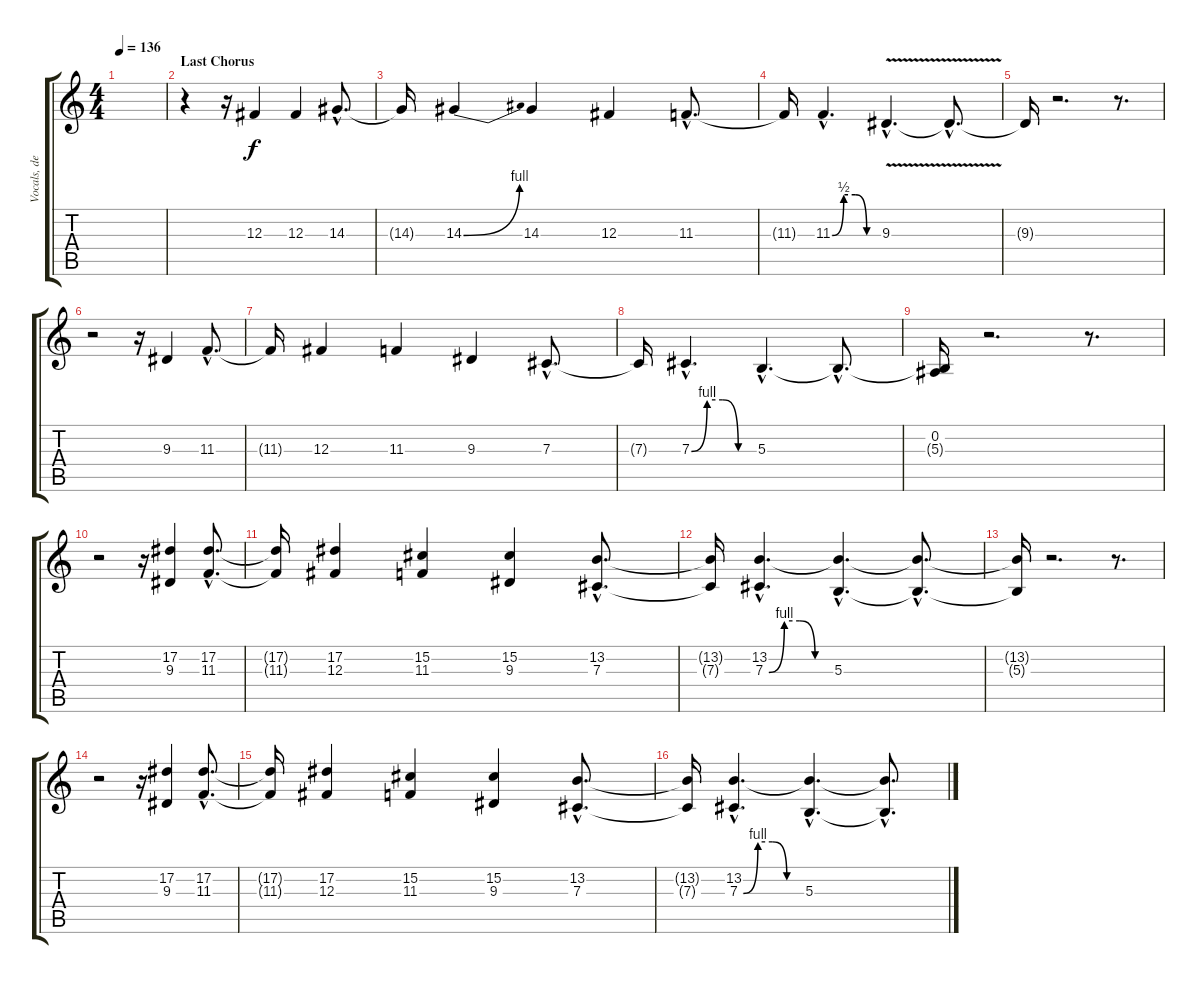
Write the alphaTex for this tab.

\track ("Vocals, delay" "Vocals, de") {instrument lead2sawtooth}
\staff {score tabs}
\tuning (Eb4 Bb3 Gb3 Db3 Ab2 Eb2) {hide}
\ts (4 4)
\tempo 136
\clef g2
\ks c
|
\section ("" "Last Chorus")
r.4 r.16 12.3.4 12.3.4 14.3{hac}.8{d} |
14.3{t}.16 14.3{be (bend 0 0 60 4)}.4 14.3.4 12.3.4 11.3{hac}.8{d} |
11.3{t}.16 11.3{be (custom 0 0 15 2 30 2 45 0 60 0) hac}.4{d} 9.3{v hac}.4{d} 9.3{hac t}.8{d} |
9.3{t}.16 r.2{d} r.8{d} |
r.2 r.16 9.3.4 11.3{hac}.8{d} |
11.3{t}.16 12.3.4 11.3.4 9.3.4 7.3{hac}.8{d} |
7.3{t}.16 7.3{be (custom 0 0 15 4 30 4 45 0 60 0) hac}.4{d} 5.3{hac}.4{d} 5.3{hac t}.8{d} |
(0.2 5.3{t}).16 r.2{d} r.8{d} |
r.2 r.16 (17.2 9.3).4 (17.2{hac} 11.3{hac}).8{d} |
(17.2{t} 11.3{t}).16 (17.2 12.3).4 (15.2 11.3).4 (15.2 9.3).4 (13.2{hac} 7.3{hac}).8{d} |
(13.2{t} 7.3{t}).16 (13.2{hac} 7.3{be (custom 0 0 15 4 30 4 45 0 60 0) hac}).4{d} (13.2{hac t} 5.3{hac}).4{d} (13.2{hac t} 5.3{hac t}).8{d} |
(13.2{t} 5.3{t}).16 r.2{d} r.8{d} |
r.2 r.16 (17.2 9.3).4 (17.2{hac} 11.3{hac}).8{d} |
(17.2{t} 11.3{t}).16 (17.2 12.3).4 (15.2 11.3).4 (15.2 9.3).4 (13.2{hac} 7.3{hac}).8{d} |
(13.2{t} 7.3{t}).16 (13.2{hac} 7.3{be (custom 0 0 15 4 30 4 45 0 60 0) hac}).4{d} (13.2{hac t} 5.3{hac}).4{d} (13.2{hac t} 5.3{hac t}).8{d}
